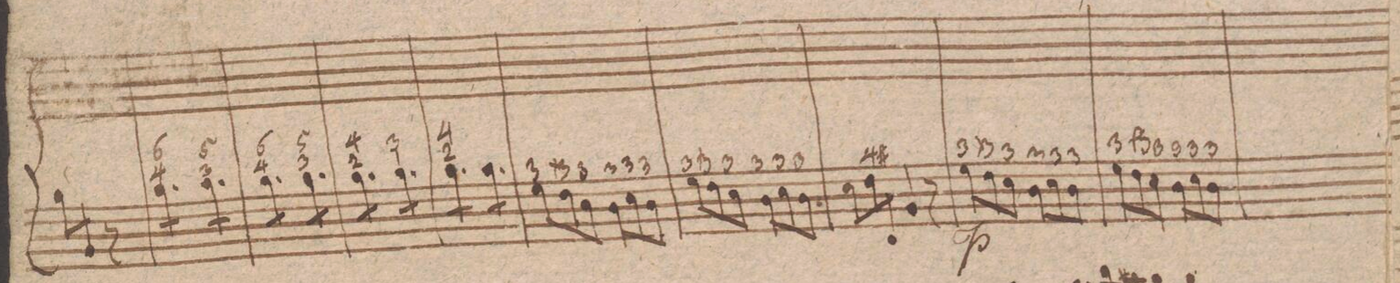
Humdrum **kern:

**kern	**fba
*I"Orgno	*
*clefF4	*
*k[f#c#g#d#]	*
*met(c)	*
*M6/8	*
8B\L	.
8BB/J	.
8r	.
=270	=270
*tremolo	*
8B\L	6 4
8B\	.
8B\J	.
8B\L	5 3
8B\	.
8B\J	.
=271	=271
8B\L	6 4
8B\	.
8B\J	.
8B\L	5 3
8B\	.
8B\J	.
=272	=272
8B\L	4 2
8B\	.
8B\J	.
8B\L	3 1
8B\	.
8B\J	.
=273	=273
8B\L	4 2
8B\	.
8B\J	.
8B\L	.
8B\	.
8B\J	.
=274	=274
*Xtremolo	*
8G#\L	3
8F#\	#3
8E\J	3
8D#\L	3
8E\	3
8D#\J	3
=275	=275
8G#\L	3
8F#\	#3
8E\J	3
8D#\L	3
8E\	3
8D#\J	3
=276	=276
8E\L	.
8F#\	4
8FF#/J	#
4BB/	.
8r	.
=277	=277
8G#\L	3
8F#\	#3
8E\J	3
8D#\L	3
8E\	3
8D#\J	3
=278	=278
8G#\L	3
8F#\	#3
8E\J	3
8D#\L	3
8E\	3
8D#\J	3
=279	=279
*-	*-
